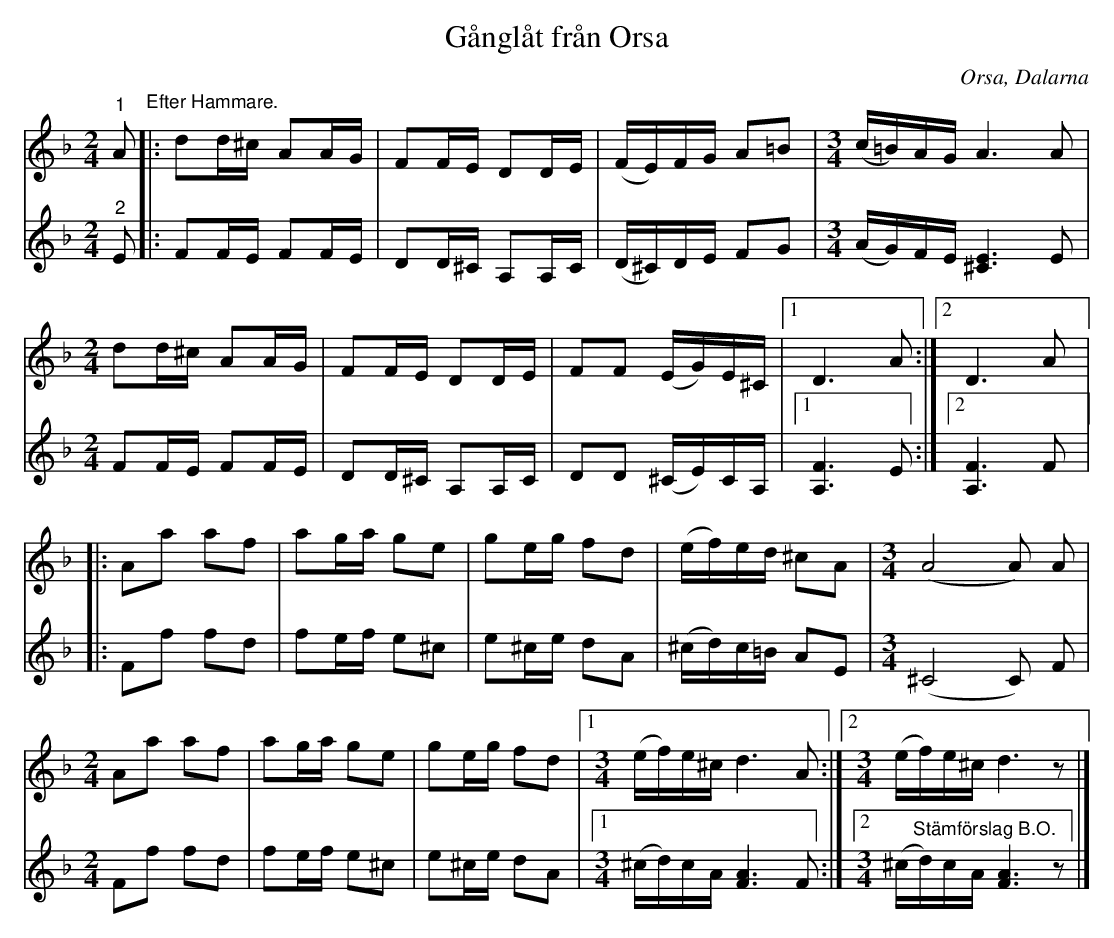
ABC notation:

X:1
T:Gånglåt från Orsa
O:Orsa, Dalarna
L:1/16
M:2/4
K:Dm
V:1
"^1" A2"^Efter Hammare." |: d2d^c A2AG | F2FE D2DE | (FE)FG A2=B2 |[M:3/4] (c=B)AG A6 A2 |
[M:2/4] d2d^c A2AG | F2FE D2DE | F2F2 (EG)E^C |1 D6 A2 :|2 D6 A2 |:
A2a2 a2f2 | a2ga g2e2 | g2eg f2d2 | (ef)ed ^c2A2 |[M:3/4] (A8 A2) A2 |
[M:2/4] A2a2 a2f2 | a2ga g2e2 | g2eg f2d2 |1 [M:3/4] (ef)e^c d6 A2 :|2[M:3/4] (ef)e^c d6 z2 |]
V:2
"^2" E2 |: F2FE F2FE | D2D^C A,2A,C | (D^C)DE F2G2 |[M:3/4] (AG)FE [^CE]6 E2 |
[M:2/4] F2FE F2FE | D2D^C A,2A,C | D2D2 (^CE)CA, |1 [A,F]6 E2 :|2 [A,F]6 F2 |:
F2f2 f2d2 | f2ef e2^c2 | e2^ce d2A2 | (^cd)c=B A2E2 |[M:3/4] (^C8 C2) F2 |
[M:2/4] F2f2 f2d2 | f2ef e2^c2 | e2^ce d2A2 |1 [M:3/4] (^cd)cA [FA]6 F2 :|2[M:3/4] (^c"^Stämförslag B.O."d)cA [FA]6 z2 |]
